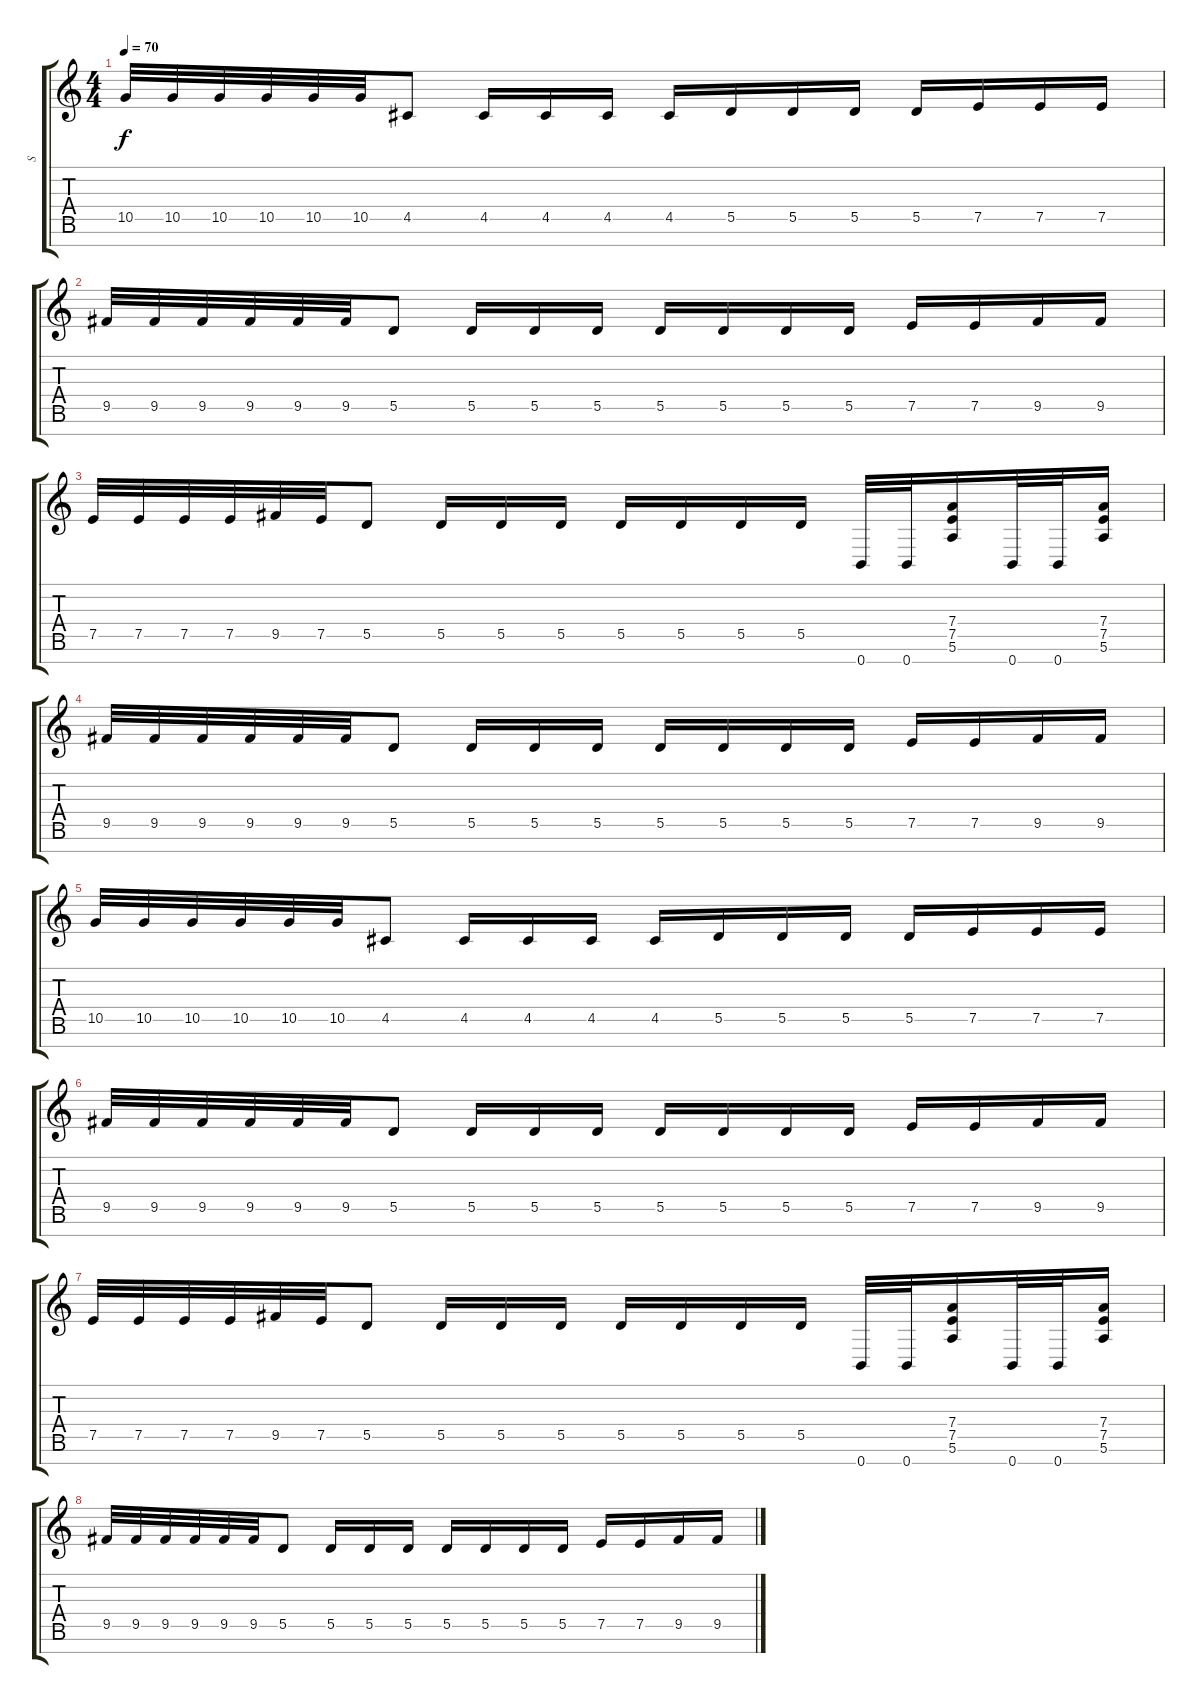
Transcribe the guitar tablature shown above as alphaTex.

\track ("S" "S") {instrument distortionguitar}
\staff {score tabs}
\tuning (E4 B3 G3 D3 A2 E2 B1) {hide}
\ts (4 4)
\tempo 70
\clef g2
\ks c
10.5.32{dy f} 10.5.32 10.5.32 10.5.32 10.5.32 10.5.32 4.5.8 4.5.16 4.5.16 4.5.16 4.5.16 5.5.16 5.5.16 5.5.16 5.5.16 7.5.16 7.5.16 7.5.16 |
9.5.32 9.5.32 9.5.32 9.5.32 9.5.32 9.5.32 5.5.8 5.5.16 5.5.16 5.5.16 5.5.16 5.5.16 5.5.16 5.5.16 7.5.16 7.5.16 9.5.16 9.5.16 |
7.5.32 7.5.32 7.5.32 7.5.32 9.5.32 7.5.32 5.5.8 5.5.16 5.5.16 5.5.16 5.5.16 5.5.16 5.5.16 5.5.16 0.7.32 0.7.32 (7.4 7.5 5.6).16 0.7.32 0.7.32 (7.4 7.5 5.6).16 |
9.5.32 9.5.32 9.5.32 9.5.32 9.5.32 9.5.32 5.5.8 5.5.16 5.5.16 5.5.16 5.5.16 5.5.16 5.5.16 5.5.16 7.5.16 7.5.16 9.5.16 9.5.16 |
10.5.32 10.5.32 10.5.32 10.5.32 10.5.32 10.5.32 4.5.8 4.5.16 4.5.16 4.5.16 4.5.16 5.5.16 5.5.16 5.5.16 5.5.16 7.5.16 7.5.16 7.5.16 |
9.5.32 9.5.32 9.5.32 9.5.32 9.5.32 9.5.32 5.5.8 5.5.16 5.5.16 5.5.16 5.5.16 5.5.16 5.5.16 5.5.16 7.5.16 7.5.16 9.5.16 9.5.16 |
7.5.32 7.5.32 7.5.32 7.5.32 9.5.32 7.5.32 5.5.8 5.5.16 5.5.16 5.5.16 5.5.16 5.5.16 5.5.16 5.5.16 0.7.32 0.7.32 (7.4 7.5 5.6).16 0.7.32 0.7.32 (7.4 7.5 5.6).16 |
9.5.32 9.5.32 9.5.32 9.5.32 9.5.32 9.5.32 5.5.8 5.5.16 5.5.16 5.5.16 5.5.16 5.5.16 5.5.16 5.5.16 7.5.16 7.5.16 9.5.16 9.5.16
